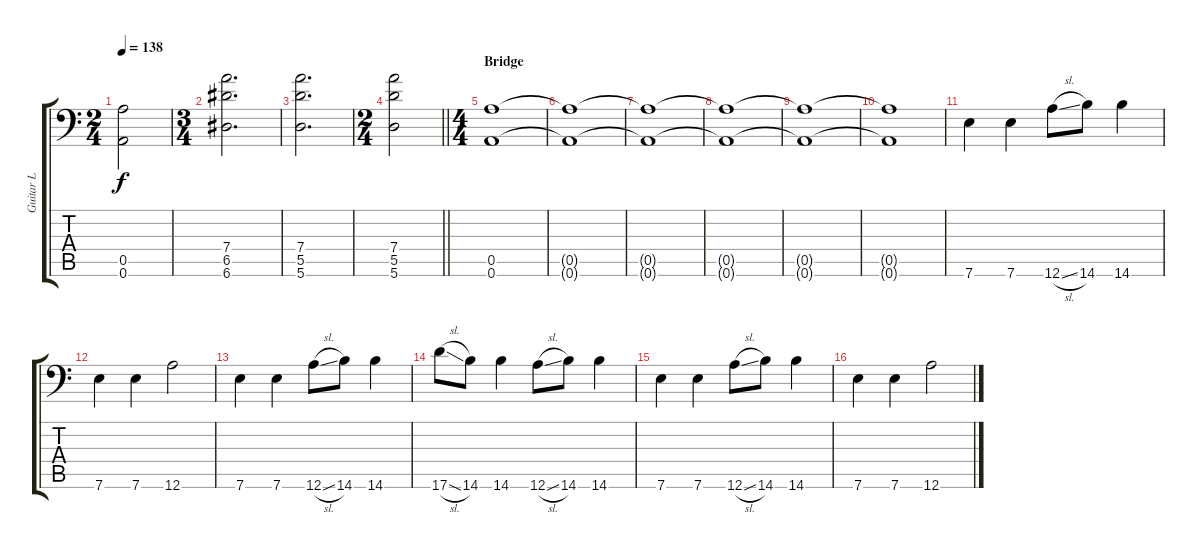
\track ("Guitar L" "Guitar L") {instrument distortionguitar}
\staff {score tabs}
\tuning (E4 B3 G3 D3 A2 A1) {hide}
\ts (2 4)
\tempo 138
\clef f4
\ks c
(0.5 0.6).2{dy f} |
\ts (3 4)
(7.4 6.5 6.6).2{d} |
(7.4 5.5 5.6).2{d} |
\ts (2 4)
\barLineRight lightlight
(7.4 5.5 5.6).2 |
\ts (4 4)
\section ("" "Bridge")
(0.5 0.6).1 |
(0.5{t} 0.6{t}).1 |
(0.5{t} 0.6{t}).1 |
(0.5{t} 0.6{t}).1 |
(0.5{t} 0.6{t}).1 |
(0.5{t} 0.6{t}).1 |
7.6.4 7.6.4 12.6{sl}.8 14.6.8 14.6.4 |
7.6.4 7.6.4 12.6.2 |
7.6.4 7.6.4 12.6{sl}.8 14.6.8 14.6.4 |
17.6{sl}.8 14.6.8 14.6.4 12.6{sl}.8 14.6.8 14.6.4 |
7.6.4 7.6.4 12.6{sl}.8 14.6.8 14.6.4 |
7.6.4 7.6.4 12.6.2
